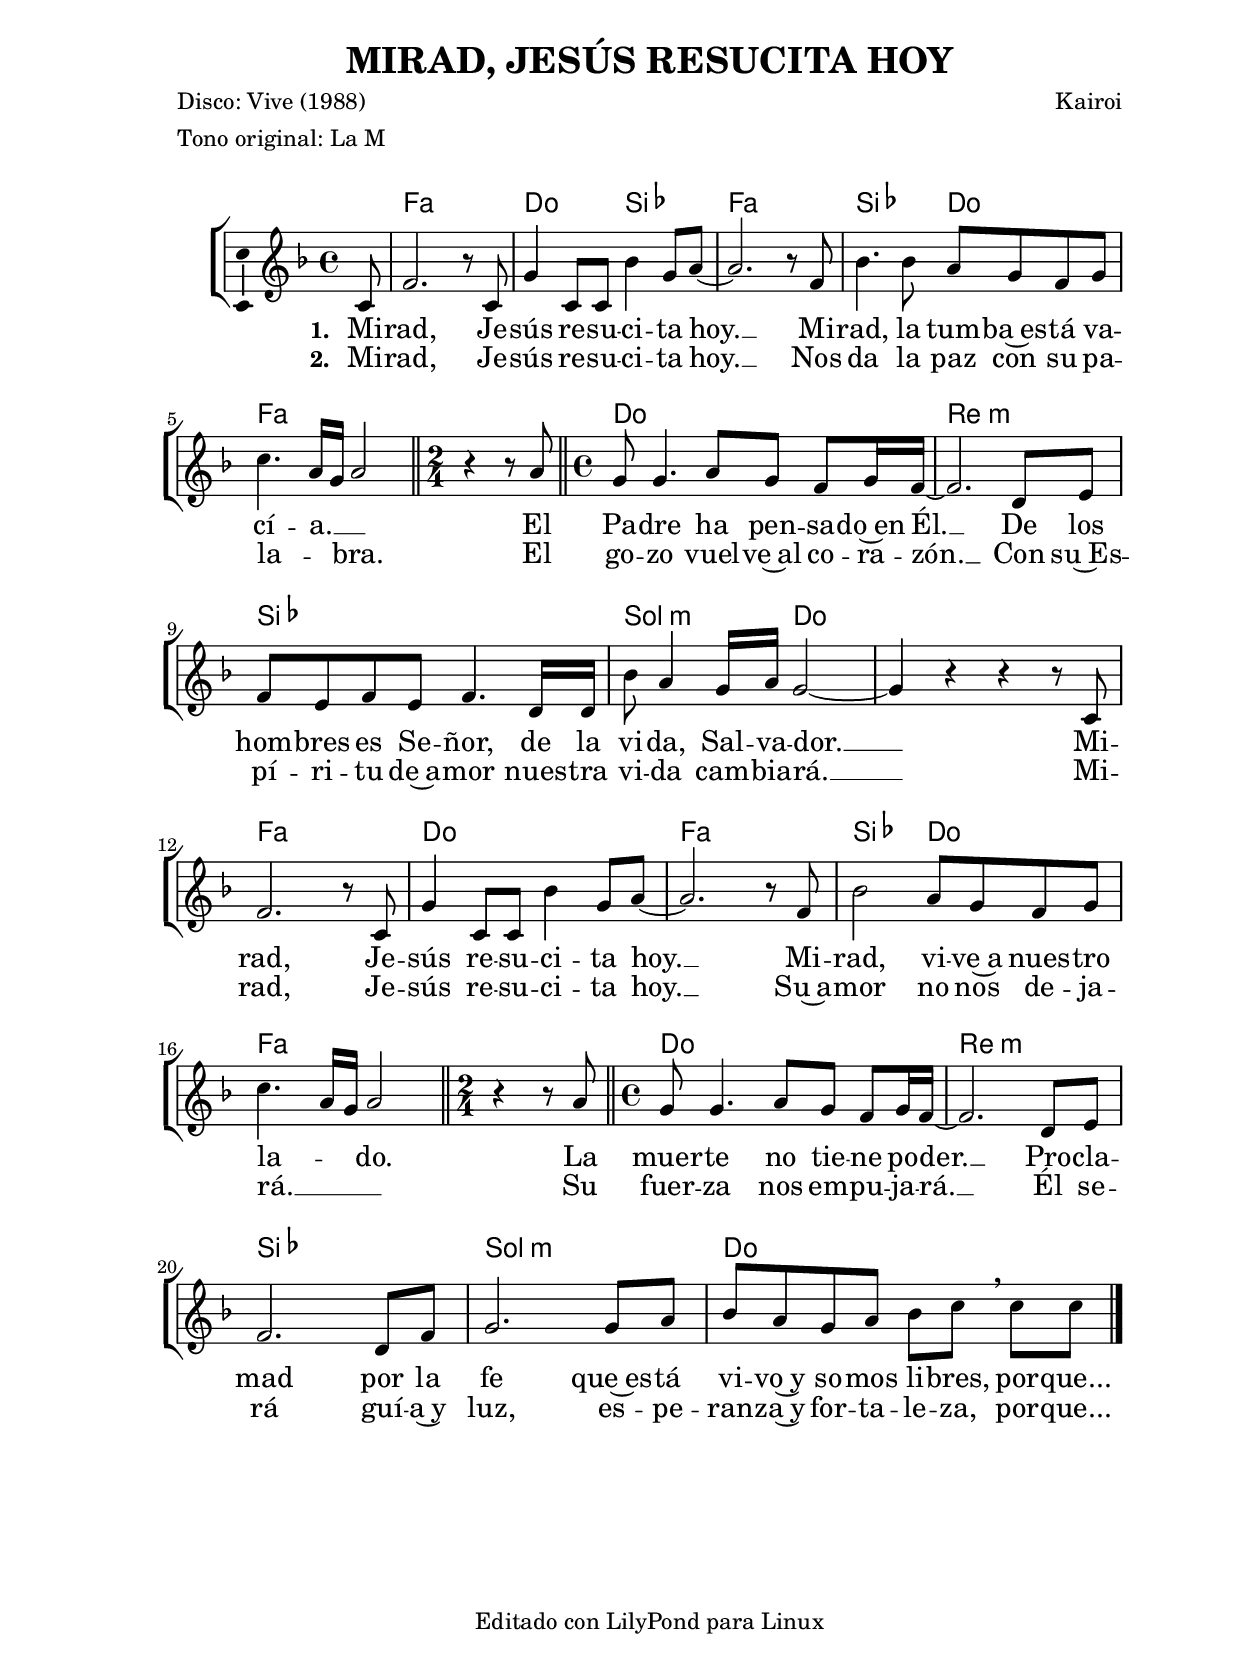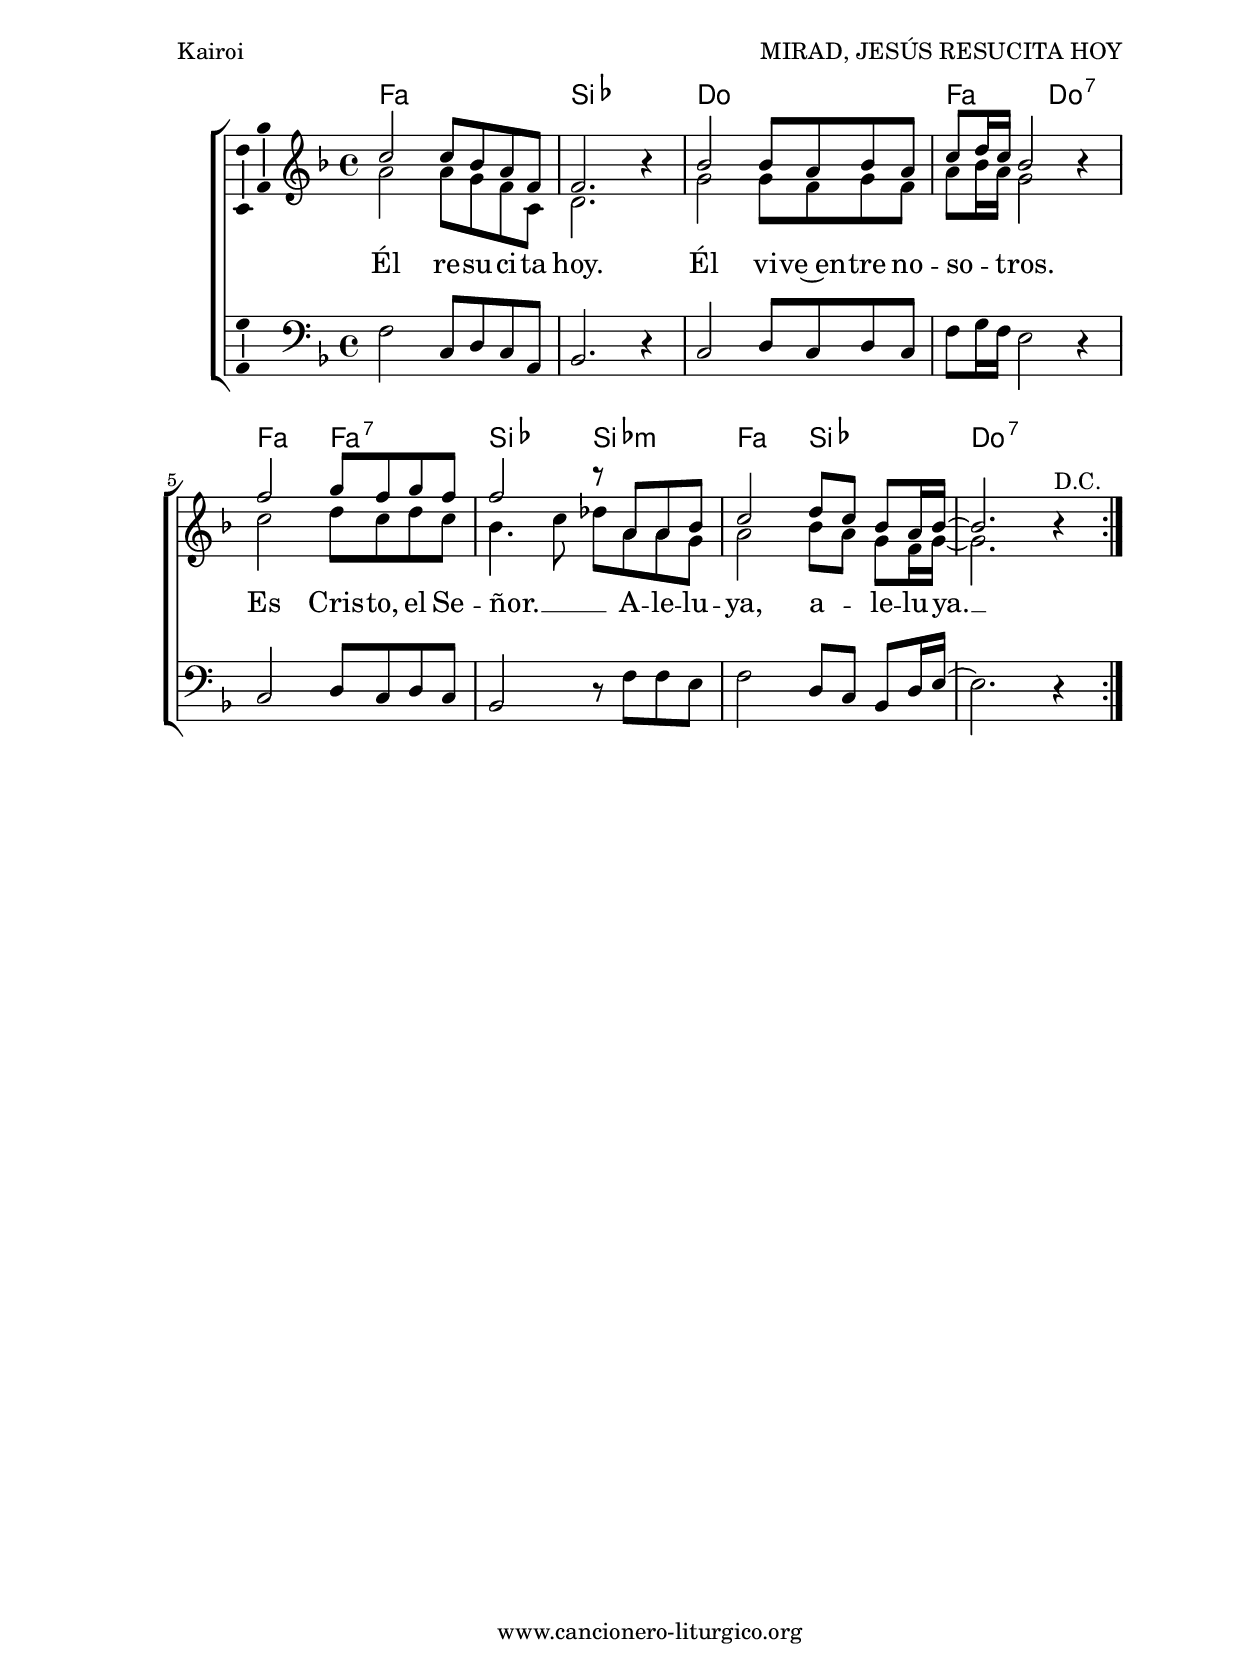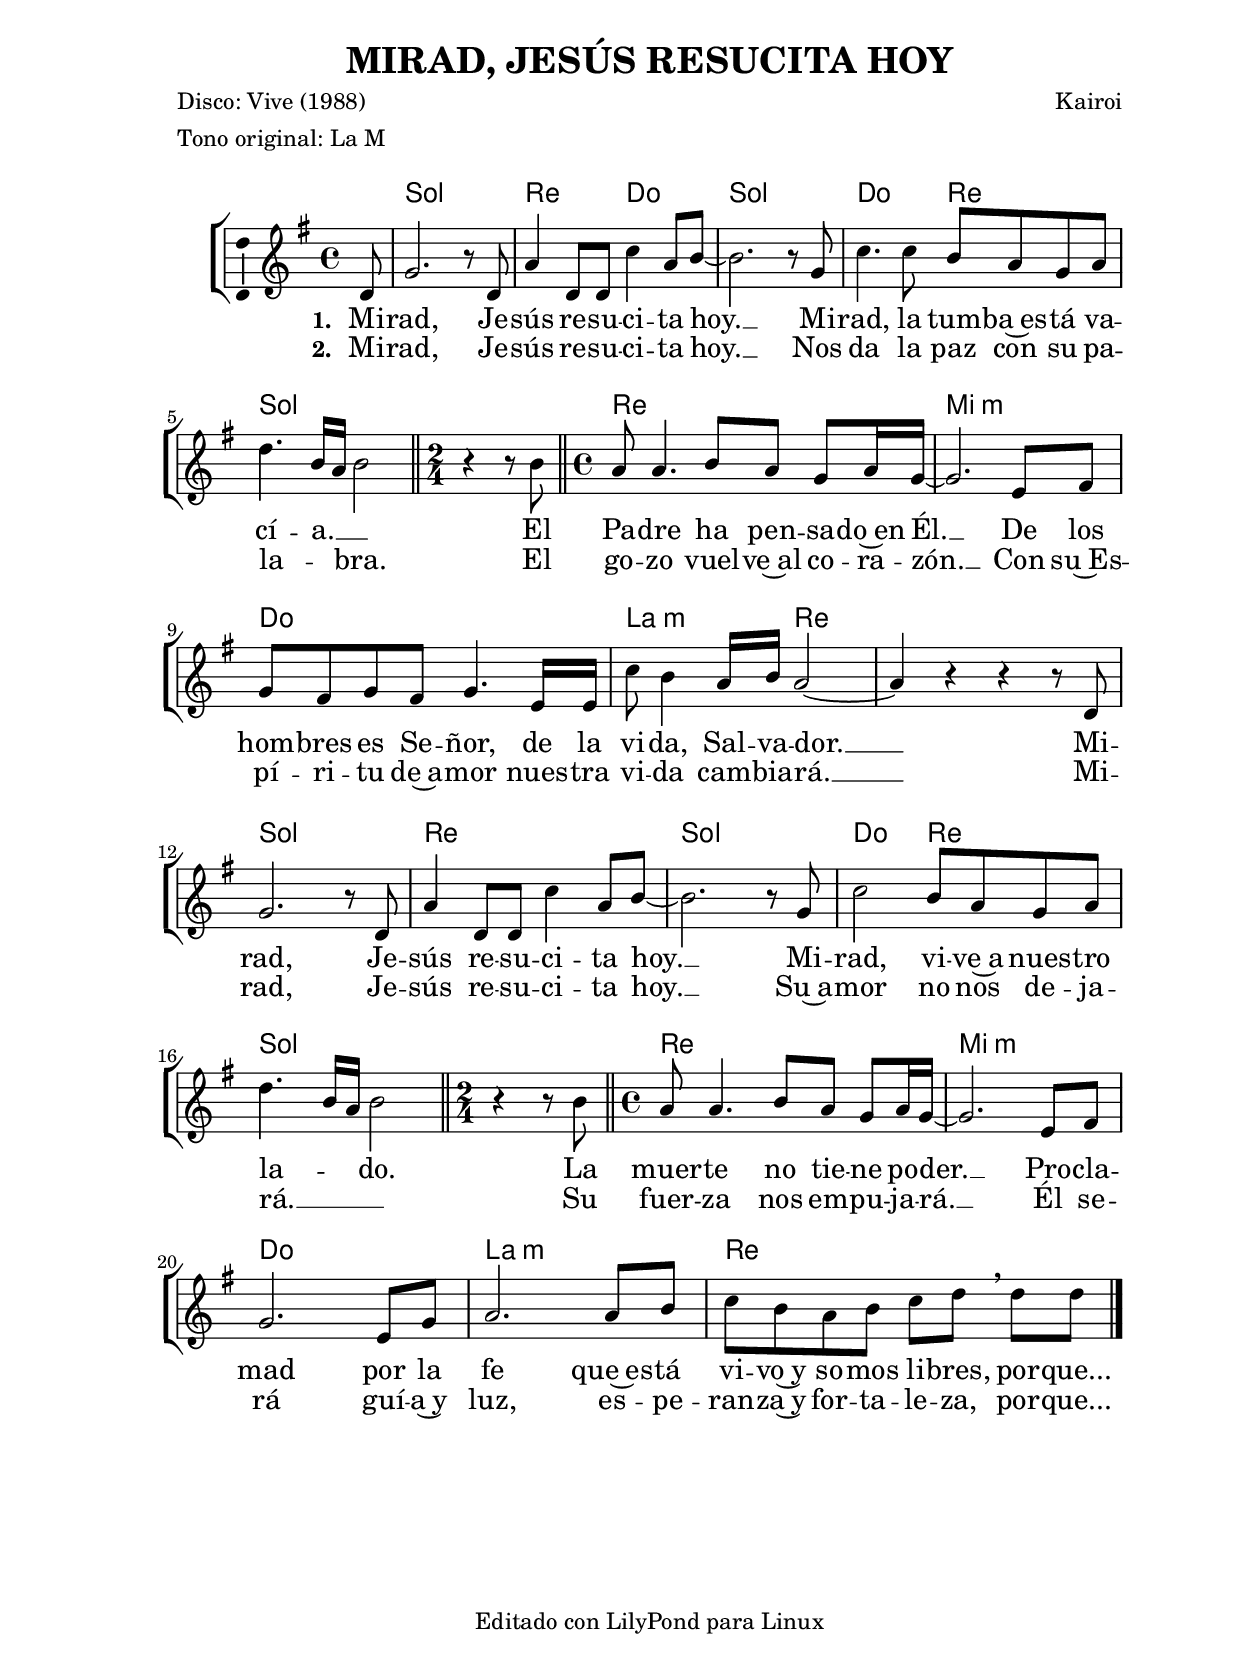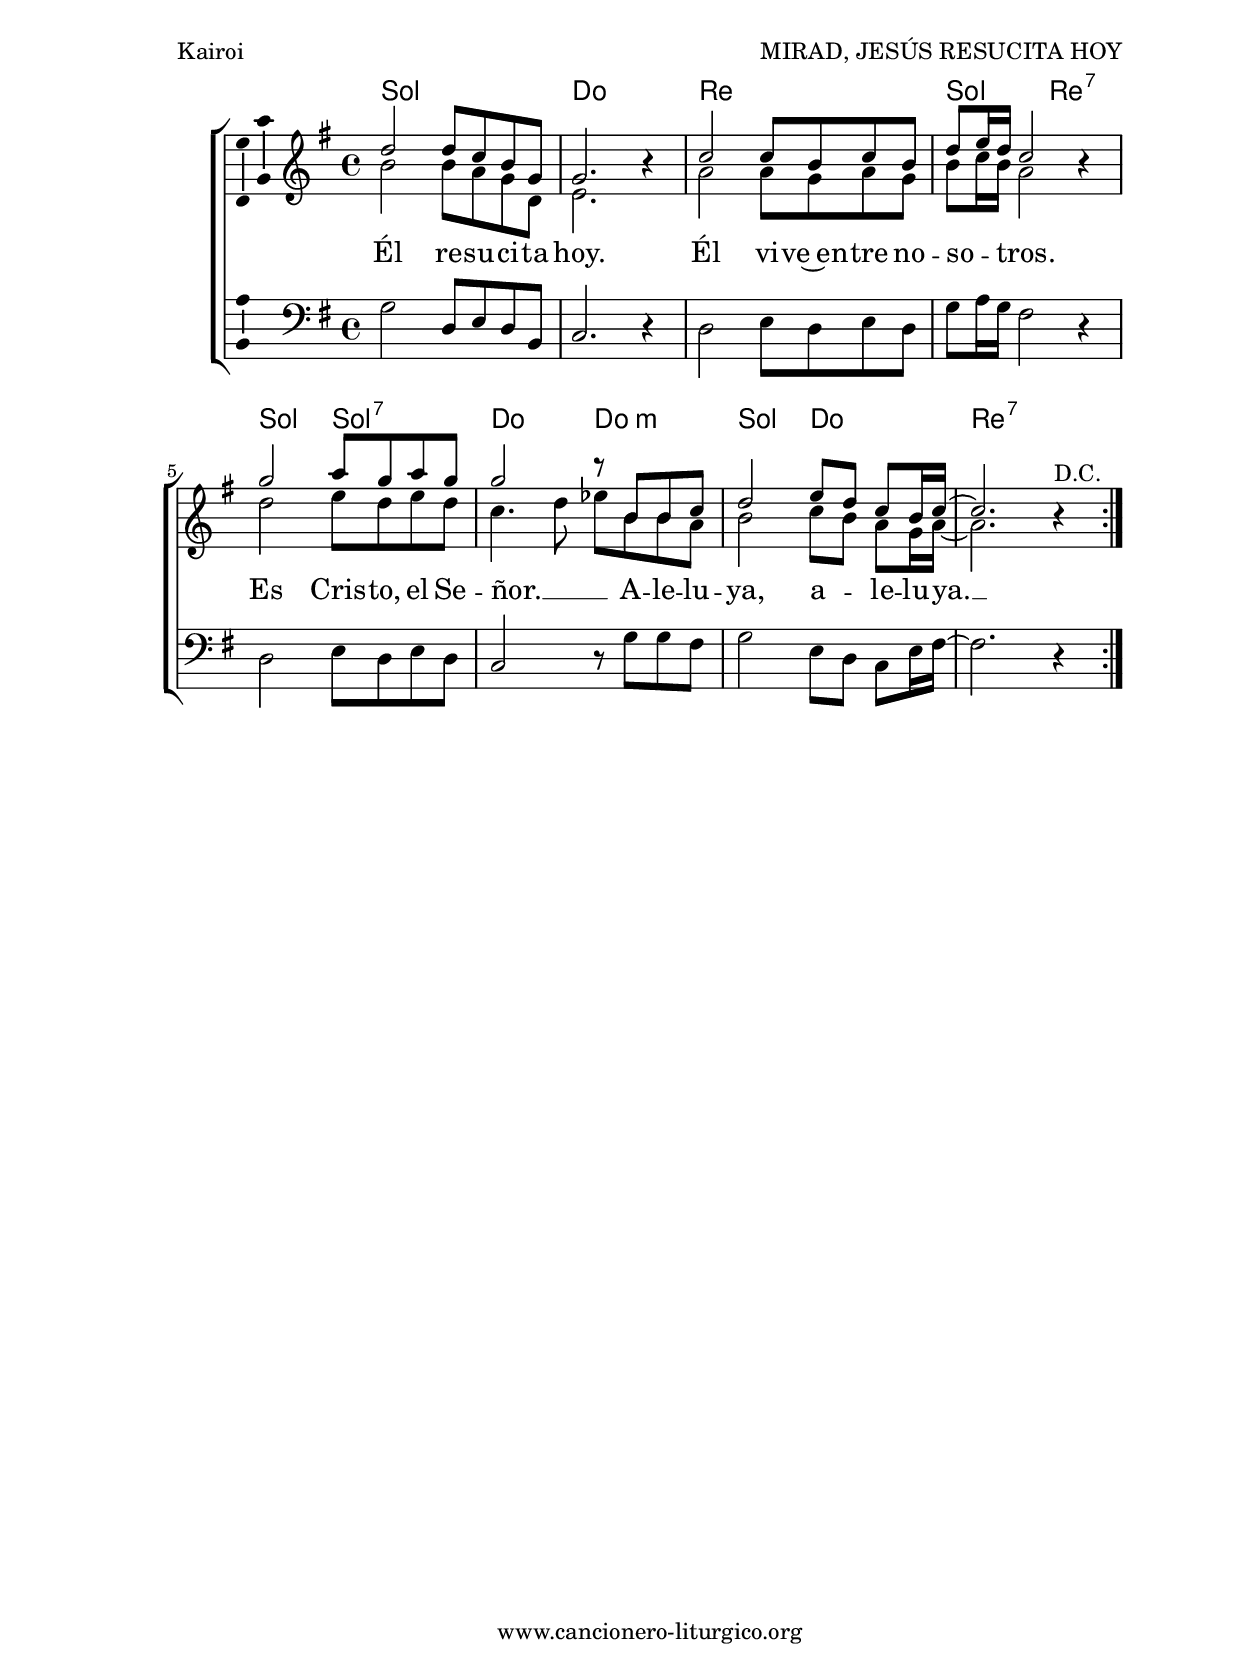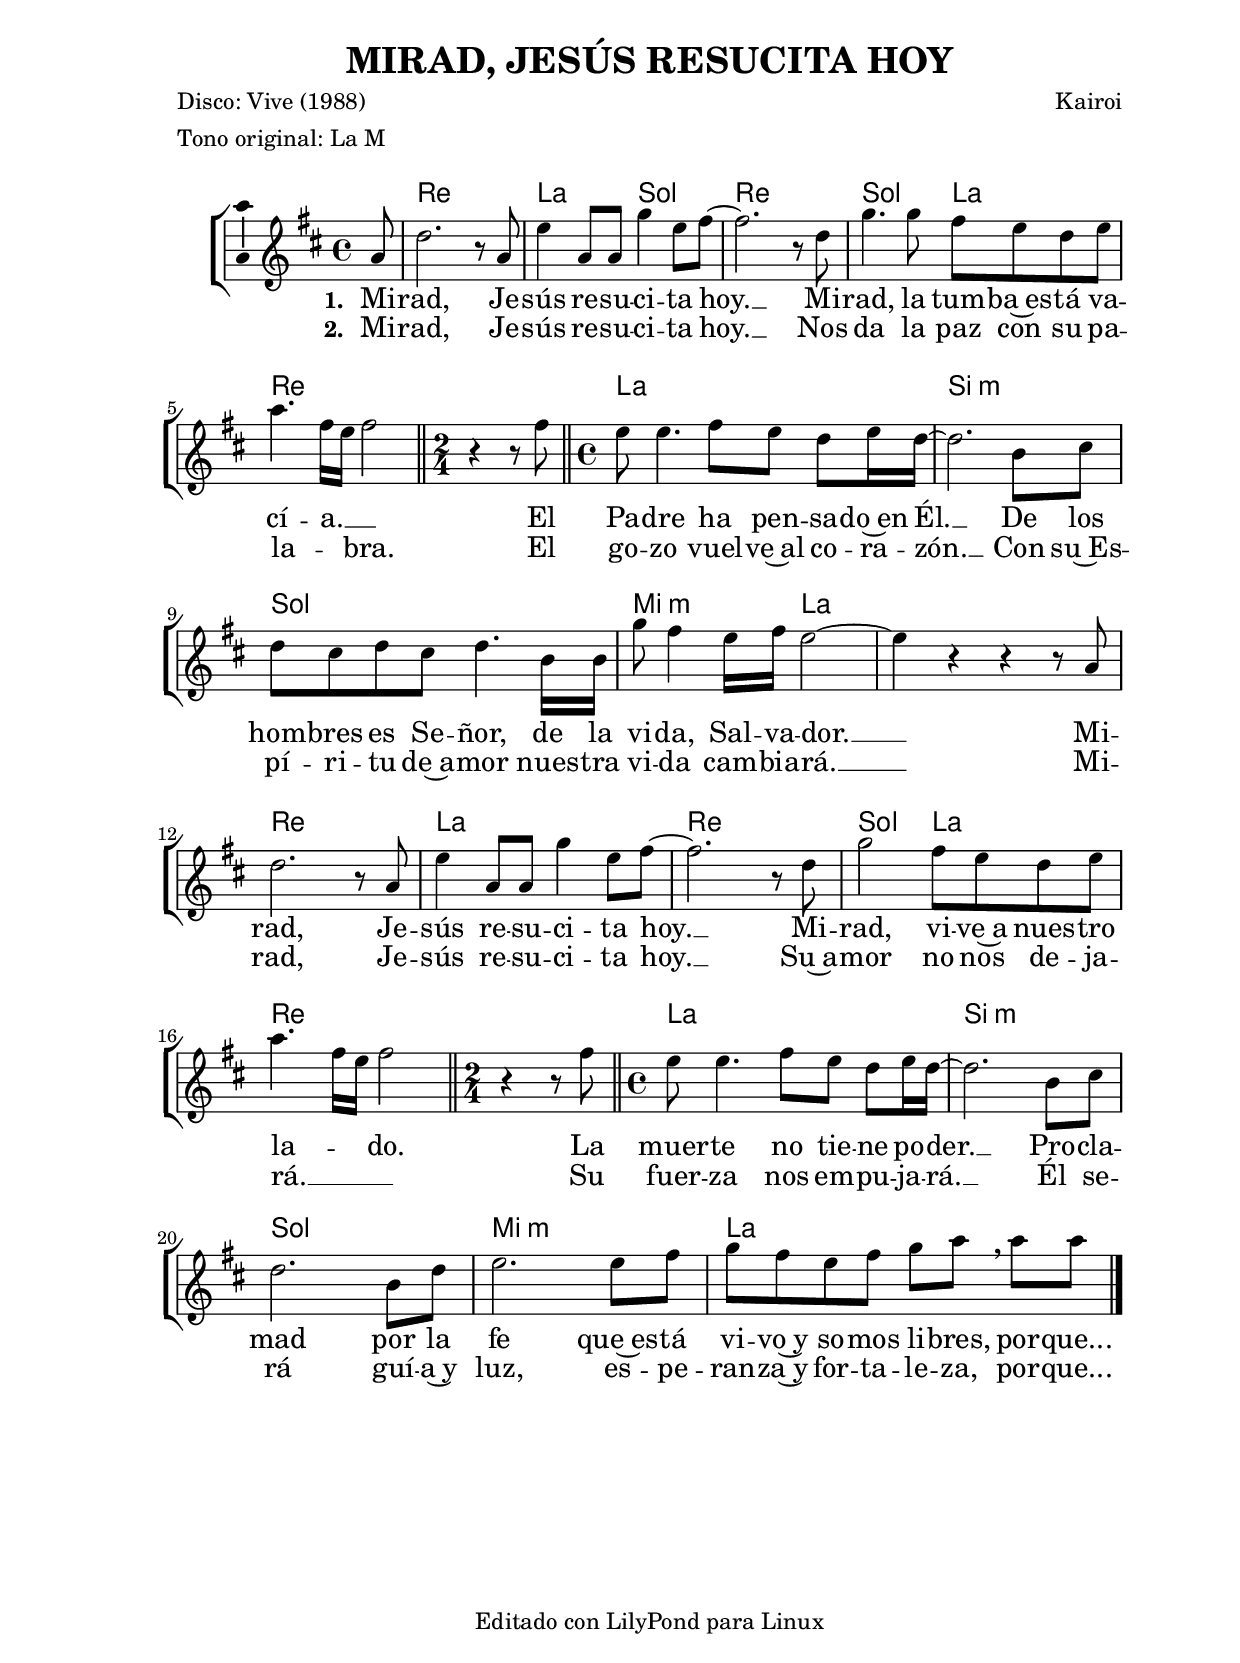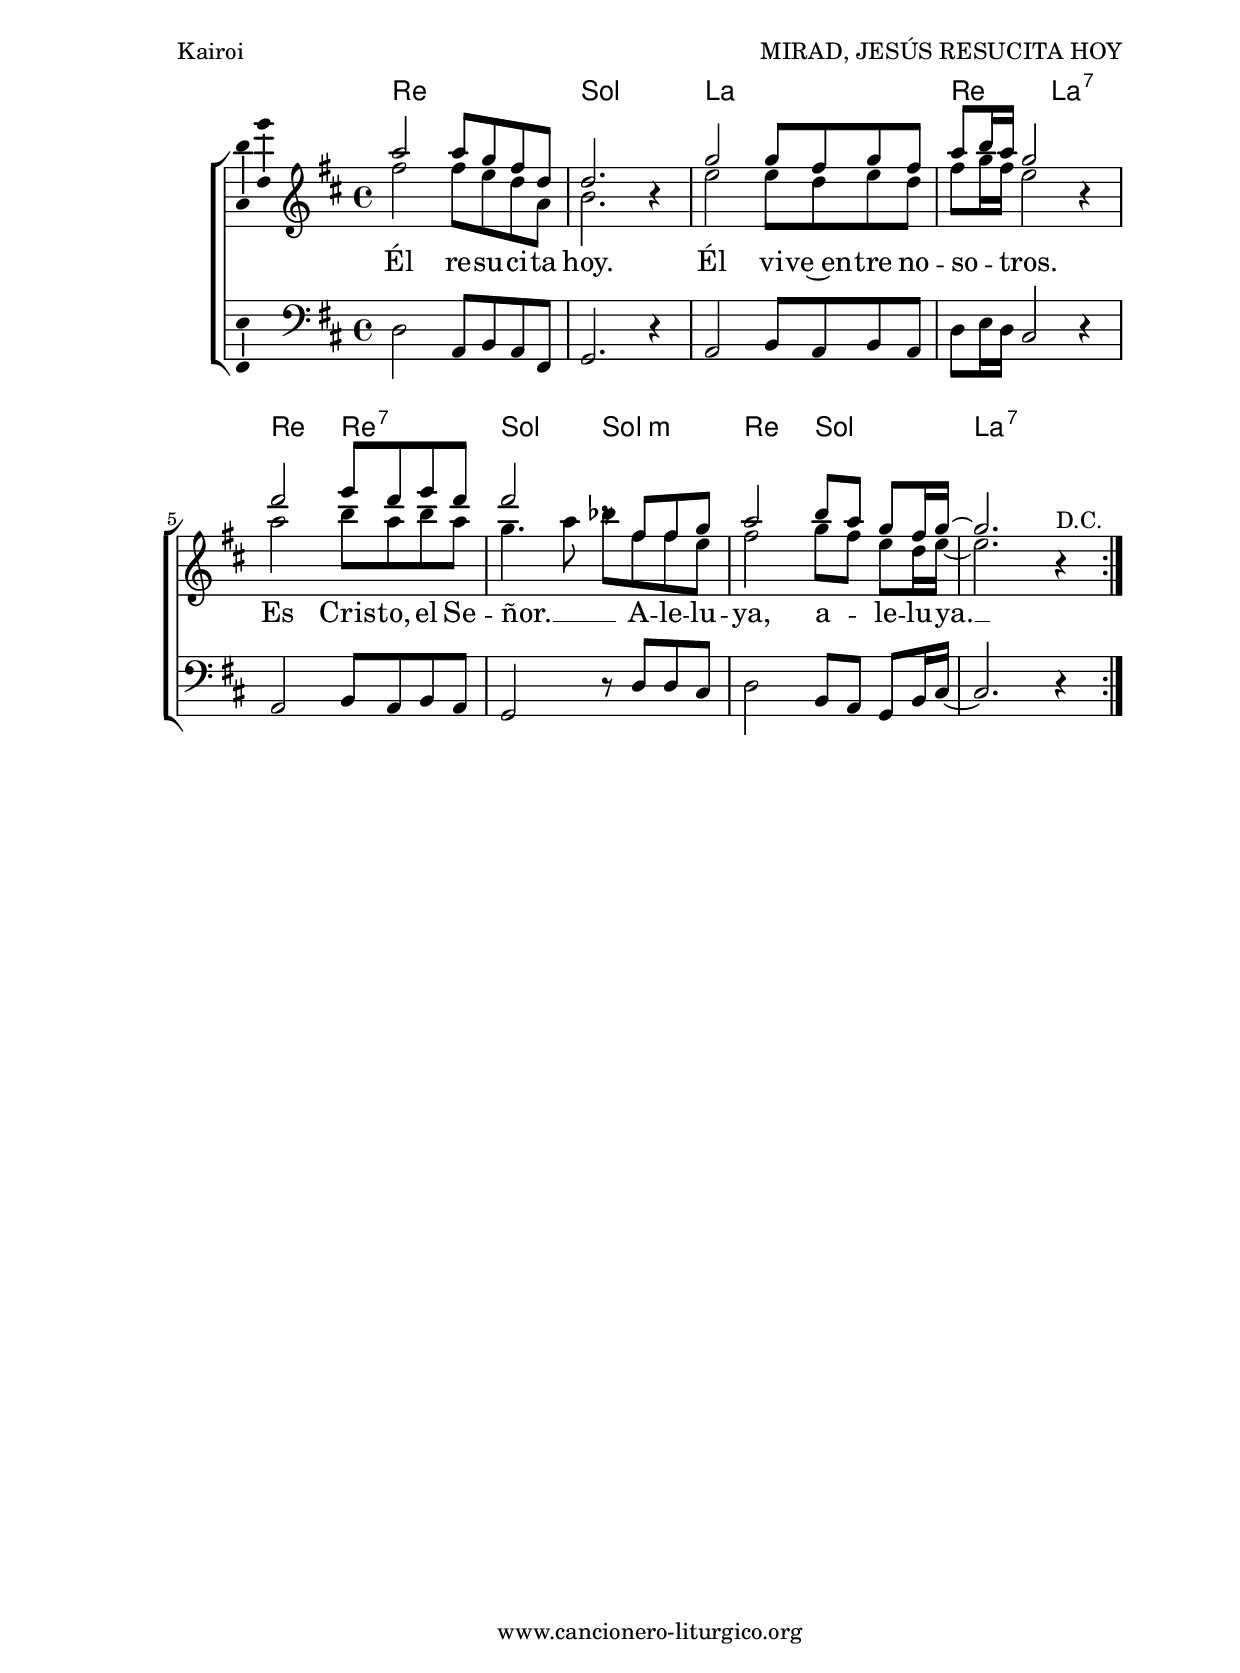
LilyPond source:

%
%para convertir .midi en .wav:
%timidity filename.midi -Ow -o finename.wav
%
%
%Para convertir de .wav a .mp3:
%lame -h -m j filename.wav
%
%
%para escuchar el midi:
%timidity nombrefichero.midi
%


%versión de lilypond para la que se ha escrito esta partitura:
\version "2.16.0"

	%Tamaño papel
	#(set-default-paper-size "a4")
	%Tamaño partitura
	#(set-global-staff-size 20)
	%No responde al pulsar sobre una nota
	#(ly:set-option 'point-and-click #f)

%parámetros del encabezamiento:
\header {
	title = "MIRAD, JESÚS RESUCITA HOY"
	subtitle = ""
	composer = "Kairoi"
	poet = "Disco: Vive (1988)"
	meter = "Tono original: La M"
	arranger = ""
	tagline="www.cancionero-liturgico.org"
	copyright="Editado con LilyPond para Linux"
	}

%parámetros asociados al papel:
\paper  {
	oddHeaderMarkup = \markup {\fill-line { \on-the-fly #not-first-page \fromproperty #'header:title \on-the-fly #not-first-page \fromproperty #'header:composer }}
	evenHeaderMarkup = \markup {\fill-line { \fromproperty #'header:composer \fromproperty #'header:title }}
	#(set-paper-size "a4")
	print-page-number = ##f
	first-page-number = 1
	print-first-page-number = ##f
%	head-separation = 3.0 \cm
	top-margin = 2.0 \cm
	bottom-margin = 0.5\cm
%%%	bottom-margin = -2.0\cm
	left-margin = 3.0 \cm
	line-width = 16.0 \cm 
	indent = 8\mm
	interscoreline = 2.\mm
	between-system-space = 15\mm
%	para que las partituras no llenen la hoja:
	ragged-bottom = ##t
%	idem para la última hoja:
	ragged-last-bottom = ##f
%	para que las partituras llenen el ancho del papel:
	ragged-last = ##f
	after-title-space = 2.5 \cm
%page-count=1
%system-count=8

	%Flexible Vertical Spacing
%	markup-markup-spacing =
%	#'((basic-distance . 15) (minimum-distance . 15) (padding . 3))
	markup-system-spacing =
	#'((basic-distance . 15) (minimum-distance . 15) (padding . 3))
	system-system-spacing =
	#'((basic-distance . 15) (minimum-distance . 15) (padding . 3))
	score-system-spacing =
	#'((basic-distance . 15) (minimum-distance . 15) (padding . 5))
%	top-system-spacing = % header
%	#'((basic-distance . 8) (minimum-distance . 0) (padding . 0))
%	top-markup-spacing =
%	#'((basic-distance . 20) (minimum-distance . 20) (padding . 0))
	last-bottom-spacing = % footer
	#'((basic-distance . 5) (minimum-distance . 5) (padding . 0))
%	score-markup-spacing =
%	#'((basic-distance . 16) (minimum-distance . 13) (padding . 0))

	}


%parámetros que afectan a toda la partitura:
global =  {
	%clave de sol (G):
	\clef G
	\transpose g f
	%armadura:
	\key g \major
	\tempo 4=89
	\set Score.tempoHideNote = ##t
	}


acordes = {
	\italianChords
	\chordmode {
	\transpose g f
{

s8
g1 d2 c g1 c2 d g1
g2
d1 e:m c a2:m d
s1
g1 d g c2 d g1
g2
d1 e:m c a:m d

}
}
}



melodia = 

	\transpose g f
{

\time 4/4

\relative c'{

\partial8
d8
g2. r8 d8
a'4 d,8 d c'4 a8 b~
b2. r8 g8
c4. c8 b a g a
d4. b16 a b2

\bar"||"
\time 2/4

r4 r8 b8

\bar"||"
\time 4/4

a8 a4. b8 a g a16 g~
g2. e8 fis
g8 fis g fis g4. e16 e
c'8 b4 a16 b a2~
a4 r4 r4 r8
d,8
g2. r8 d8
a'4 d,8 d c'4 a8 b~
b2. r8 g8
c2 b8 a g a
d4. b16 a b2

\bar"||"
\time 2/4

r4 r8 b8

\bar"||"
\time 4/4

a8 a4. b8 a g a16 g~
g2. e8 fis
g2. e8 g
a2. a8 b
c8 b a b c d \breathe d d

\bar "|."
}
}


acordespoli = {
	\italianChords
	\chordmode {
	\transpose g f
{

\repeat volta 2 {

g1 c d g2 d:7 g g:7 c c:m g c d1:7

}


}
}
}


melopoliuno = 

	\transpose g f
{

\time 4/4

\relative c''{

\repeat volta 2 {

<<
\new Voice \with {\consists "Ambitus_engraver"}
{
\voiceOne
\override Ambitus.X-offset = #2.0
%Arreglo problema con posición de silencios:
\override Voice.Rest #'staff-position = #0.0
d2 d8 c b g
g2. r4
c2 c8 b c b
d8 e16 d c2 r4
g'2 a8 g a g
g2 \once \override Voice.Rest #'staff-position = #7.0 r8 b,8 b c
d2 e8 d c b16 c~
c2. r4^"D.C."
}
\new Voice="abajo" \with {\consists "Ambitus_engraver"}
{
\voiceTwo
b2 b8 a g d
e2. s4
a2 a8 g a g
b8 c16 b a2 s4
d2 e8 d e d
c4. d8 ees b b a
b2 c8 b a g16 a~
a2. s4
}
>>

}

%\bar "|."
}
}


melopolidos = 

	\transpose g f
{

\time 4/4

%clave de fa (F):
\clef F

\relative c'{

\repeat volta 2 {

g2 d8 e d b
c2. r4
d2 e8 d e d
g8 a16 g fis2 r4
d2 e8 d e d
c2 r8 g'8 g fis
g2 e8 d c e16 fis~
fis2. r4

}


%\bar "|."
}
}


texto = \lyricmode {
\set stanza =#"1. " 
Mi -- rad, Je -- sús re -- su -- ci -- ta hoy. __
Mi -- rad, la tum -- ba~es -- tá va -- cí -- a. __ _ _
El Pa -- dre ha pen -- sa -- do~en Él. __
De los hom -- bres es Se -- ñor,
de la vi -- da, Sal -- va -- dor. __

Mi -- rad, Je -- sús re -- su -- ci -- ta hoy. __
Mi -- rad, vi -- ve~a nues -- tro la -- _ _ do.
La muer -- te no tie -- ne po -- der. __
Pro -- cla -- mad por la fe
que~es -- tá vi -- vo~y so -- mos li -- bres,
por -- que...

	}

textodos = \lyricmode {
\set stanza =#"2. " 
Mi -- rad, Je -- sús re -- su -- ci -- ta hoy. __
Nos da la paz con su pa -- la -- _ _ bra.
El go -- zo vuel -- ve~al co -- ra -- zón. __
Con su~Es -- pí -- ri -- tu de~a -- mor
nues -- tra vi -- da cam -- bia -- rá. __

Mi -- rad, Je -- sús re -- su -- ci -- ta hoy. __
Su~a -- mor no nos de -- ja -- rá. __ _ _ _
Su fuer -- za nos em -- pu -- ja -- rá. __
Él se -- rá guí -- a~y luz,
es -- pe -- ran -- za~y for -- ta -- le -- za,
por -- que...

	}


textopoli = \lyricmode {
Él re -- su -- ci -- ta hoy.
Él vi -- ve~en -- tre no -- so -- _ _ tros.
Es Cris -- to, el Se -- ñor. __ _ _
A -- le -- lu -- ya, a -- _ le -- lu -- ya. __

	}


acordesStaff = \context ChordNames = acordesStaff <<
	\set chordChanges = ##t
	\acordes
	>>

acordespoliStaff = \context ChordNames = acordespoliStaff <<
	\set chordChanges = ##t
	\acordespoli
	>>

vozStaff = \context Voice = vozStaff
\with {\consists "Ambitus_engraver"}
<<
%	\set Staff.instrumentName = ""
%	\set Staff.shortInstrumentName = ""
%	\set Staff.midiInstrument = #"clarinet"
%	\set Staff.midiInstrument = #"cello"
	\set Staff.midiInstrument = #"flute"
%	\set Staff.midiInstrument = #"electric guitar (jazz)"
%	\set Staff.midiInstrument = #"english horn"
%	\set Staff.midiInstrument = #"violin"
%	\set Staff.midiInstrument = #"glockenspiel"
	\set Staff.midiMinimumVolume = #0.7
	\set Staff.midiMaximumVolume = #0.9
	\global
	\melodia
	>>

vozpoliunoStaff = \context Voice = vozpoliunoStaff
\with {\consists "Ambitus_engraver"}
<<
%	\set Staff.instrumentName = ""
%	\set Staff.shortInstrumentName = ""
%	\set Staff.midiInstrument = #"clarinet"
%	\set Staff.midiInstrument = #"cello"
	\set Staff.midiInstrument = #"flute"
%	\set Staff.midiInstrument = #"electric guitar (jazz)"
%	\set Staff.midiInstrument = #"english horn"
%	\set Staff.midiInstrument = #"violin"
%	\set Staff.midiInstrument = #"glockenspiel"
	\set Staff.midiMinimumVolume = #0.7
	\set Staff.midiMaximumVolume = #0.9
	\global
	\melopoliuno
	>>

vozpolidosStaff = \context Voice = vozpolidosStaff
\with {\consists "Ambitus_engraver"}
<<
%	\set Staff.instrumentName = ""
%	\set Staff.shortInstrumentName = ""
%	\set Staff.midiInstrument = #"clarinet"
%	\set Staff.midiInstrument = #"cello"
	\set Staff.midiInstrument = #"flute"
%	\set Staff.midiInstrument = #"electric guitar (jazz)"
%	\set Staff.midiInstrument = #"english horn"
%	\set Staff.midiInstrument = #"violin"
%	\set Staff.midiInstrument = #"glockenspiel"
	\set Staff.midiMinimumVolume = #0.7
	\set Staff.midiMaximumVolume = #0.9
	\global
	\melopolidos
	>>


textoStaff = \context Lyrics = textoStaff <<
	\lyricsto vozStaff \texto
	>>

textodosStaff = \context Lyrics = textodosStaff <<
	\lyricsto vozStaff \textodos
	>>

textopoliStaff = \context Lyrics = textopoliStaff <<
	\lyricsto abajo \textopoli
	>>

\book {
	\score {
		\context ChoirStaff {
			\override StaffGroup.SystemStartBracket #'collapse-height = #1
			\override Score.SystemStartBar #'collapse-height = #1
			<<
			\acordesStaff
			\vozStaff
			\textoStaff
			\textodosStaff
			>>
			}
		\layout {
	    		\context {
				\Lyrics
				\override LyricText #'font-size = #2
				}
	   		 \context {
				\Score
				\override StaffSymbol #'staff-space = #(magstep +3)
				}
			}
		}
	\score {
		\context ChoirStaff {
%			\override StaffGroup.SystemStartBracket #'collapse-height = #1
%			\override Score.SystemStartBar #'collapse-height = #1
			<<
			\acordespoliStaff
			\vozpoliunoStaff
			\textopoliStaff
			\vozpolidosStaff
			>>
			}
		\layout {
	    		\context {
				\Lyrics
				\override LyricText #'font-size = #2
				}
	   		 \context {
				\Score
				\override StaffSymbol #'staff-space = #(magstep +3)
				}
			}
		}
	\score {
		\unfoldRepeats
		\context ChoirStaff {
			<<
			\acordesStaff
			\vozStaff
			>>
			<<
			\acordespoliStaff
			\vozpoliunoStaff
			\vozpolidosStaff
			>>
			}
		\midi {
	  		\context {
	  			\Score
				tempoWholesPerMinute = #(ly:make-moment 70 4)
				}
			}
		}
	}



#(define output-suffix "C")
\book {
	\score {
		\context ChoirStaff {
			\override StaffGroup.SystemStartBracket #'collapse-height = #1
			\override Score.SystemStartBar #'collapse-height = #1
\transpose c d
			<<
			\acordesStaff
			\vozStaff
			\textoStaff
			\textodosStaff
			>>
			}
		\layout {
	    		\context {
				\Lyrics
				\override LyricText #'font-size = #2
				}
	   		 \context {
				\Score
				\override StaffSymbol #'staff-space = #(magstep +3)
				}
			}
		}
	\score {
		\context ChoirStaff {
%			\override StaffGroup.SystemStartBracket #'collapse-height = #1
%			\override Score.SystemStartBar #'collapse-height = #1
\transpose c d
			<<
			\acordespoliStaff
			\vozpoliunoStaff
			\textopoliStaff
			\vozpolidosStaff
			>>
			}
		\layout {
	    		\context {
				\Lyrics
				\override LyricText #'font-size = #2
				}
	   		 \context {
				\Score
				\override StaffSymbol #'staff-space = #(magstep +3)
				}
			}
		}
	}

#(define output-suffix "S")
\book {
	\score {
		\context ChoirStaff {
			\override StaffGroup.SystemStartBracket #'collapse-height = #1
			\override Score.SystemStartBar #'collapse-height = #1
\transpose c a
			<<
			\acordesStaff
			\vozStaff
			\textoStaff
			\textodosStaff
			>>
			}
		\layout {
	    		\context {
				\Lyrics
				\override LyricText #'font-size = #2
				}
	   		 \context {
				\Score
				\override StaffSymbol #'staff-space = #(magstep +3)
				}
			}
		}
	\score {
		\context ChoirStaff {
%			\override StaffGroup.SystemStartBracket #'collapse-height = #1
%			\override Score.SystemStartBar #'collapse-height = #1
\transpose c a
			<<
			\acordespoliStaff
			\vozpoliunoStaff
			\textopoliStaff
\transpose a a,
			\vozpolidosStaff
			>>
			}
		\layout {
	    		\context {
				\Lyrics
				\override LyricText #'font-size = #2
				}
	   		 \context {
				\Score
				\override StaffSymbol #'staff-space = #(magstep +3)
				}
			}
		}
	}


